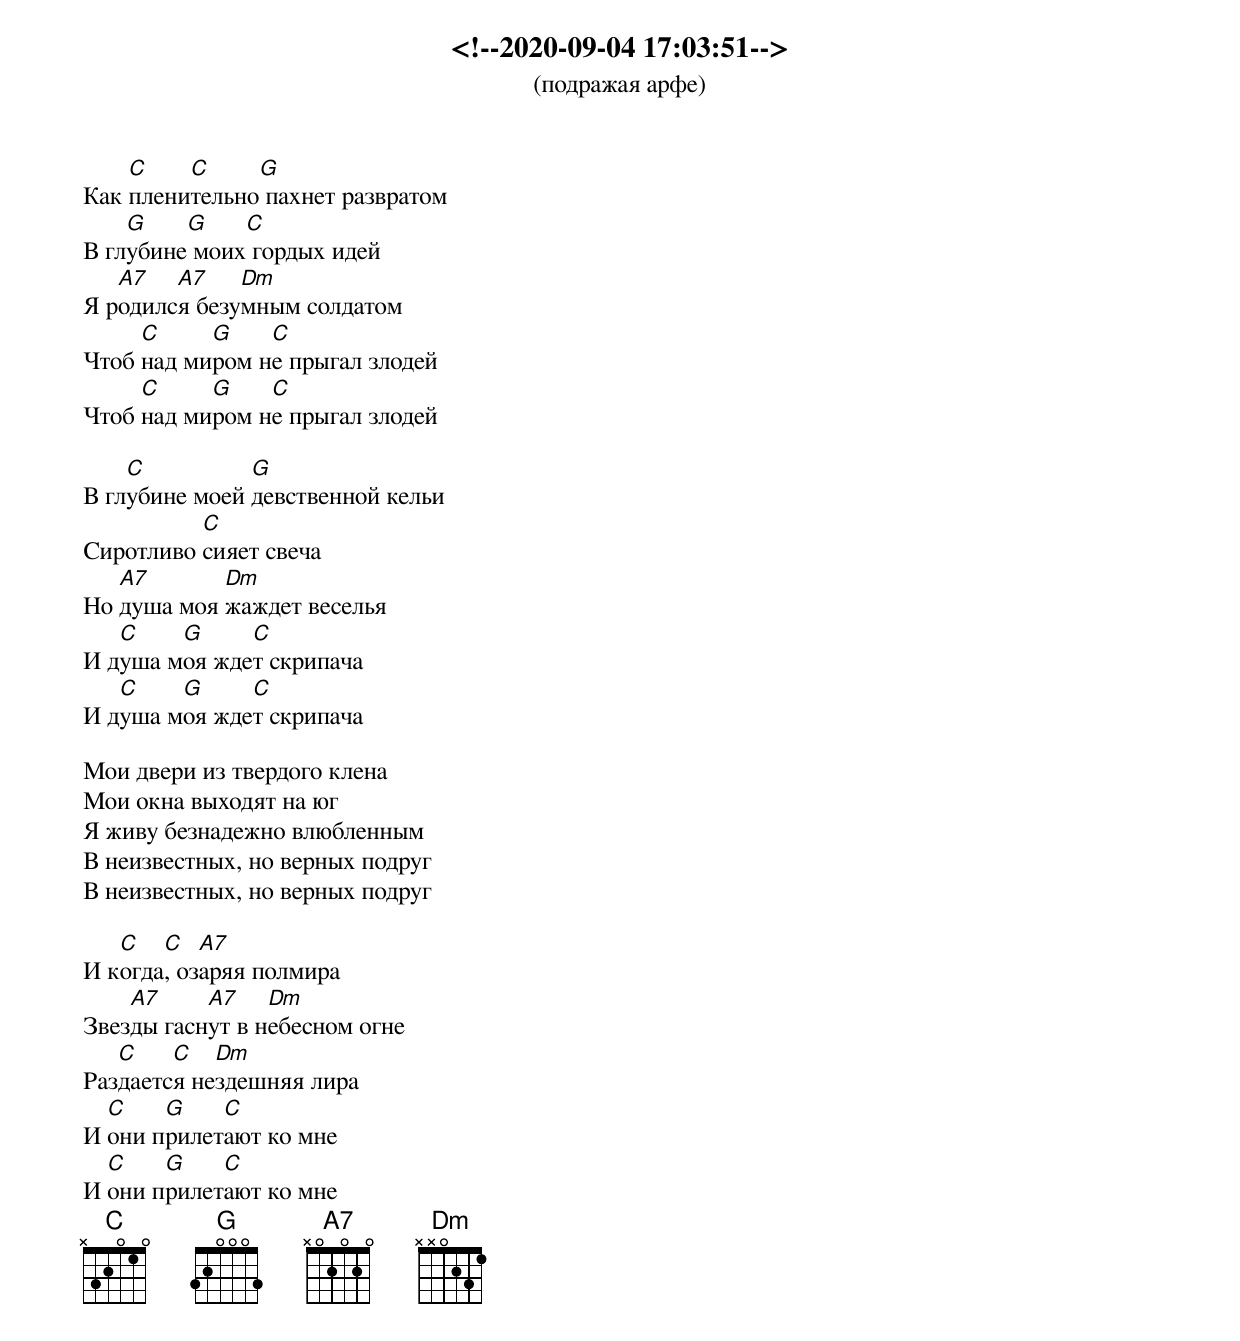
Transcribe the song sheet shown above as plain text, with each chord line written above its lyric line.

<!--2020-09-04 17:03:51-->
(подражая арфе)
    C    C     G
Как пленительно пахнет развратом
    G    G    C
В глубине моих гордых идей
   A7   A7    Dm
Я родился безумным солдатом
     C     G    C
Чтоб над миром не прыгал злодей
     C     G    C
Чтоб над миром не прыгал злодей

    C          G
В глубине моей девственной кельи
          C
Сиротливо сияет свеча
   A7       Dm
Но душа моя жаждет веселья
   C    G     C
И душа моя ждет скрипача
   C    G     C
И душа моя ждет скрипача

Мои двери из твердого клена
Мои окна выходят на юг
Я живу безнадежно влюбленным
В неизвестных, но верных подруг
В неизвестных, но верных подруг

   C   C   A7
И когда, озаряя полмира
    A7     A7    Dm
Звезды гаснут в небесном огне
   C    C   Dm
Раздается нездешняя лира
  C    G    C
И они прилетают ко мне
  C    G    C
И они прилетают ко мне
